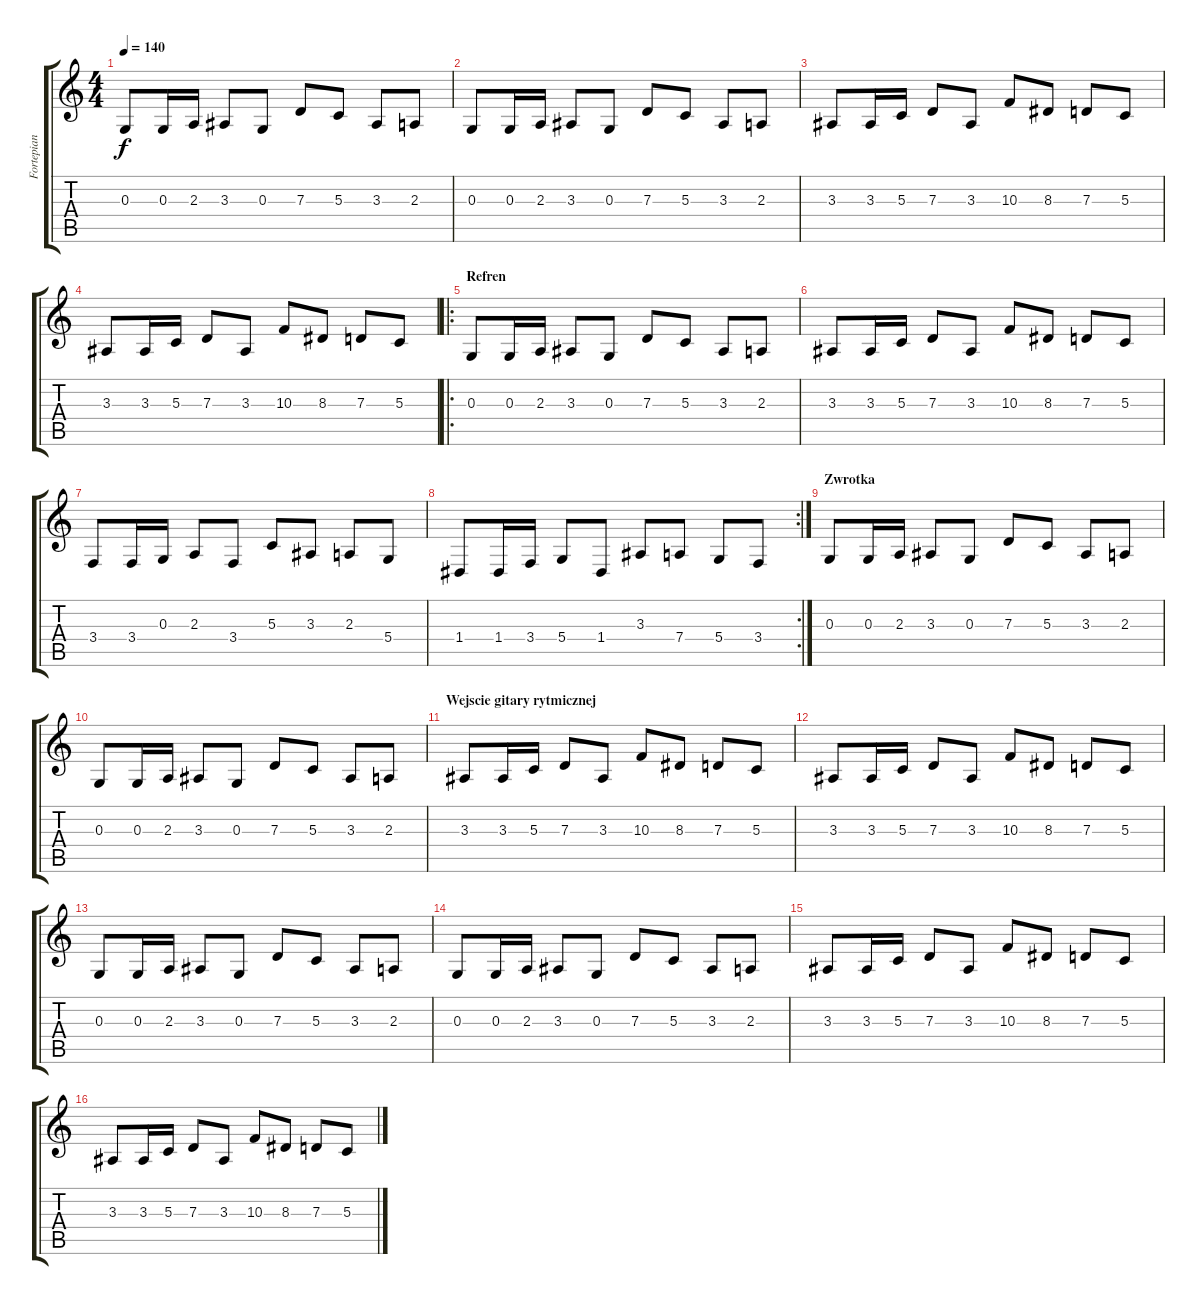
\track ("Fortepian (Kuba)" "Fortepian ") {instrument acousticgrandpiano}
\staff {score tabs}
\tuning (E4 B3 G3 D3 A2 E2) {hide}
\ts (4 4)
\tempo 140
\clef g2
\ks c
0.3.8{dy f} 0.3.16 2.3.16 3.3.8 0.3.8 7.3.8 5.3.8 3.3.8 2.3.8 |
0.3.8 0.3.16 2.3.16 3.3.8 0.3.8 7.3.8 5.3.8 3.3.8 2.3.8 |
3.3.8 3.3.16 5.3.16 7.3.8 3.3.8 10.3.8 8.3.8 7.3.8 5.3.8 |
3.3.8 3.3.16 5.3.16 7.3.8 3.3.8 10.3.8 8.3.8 7.3.8 5.3.8 |
\ro
\section ("" "Refren")
0.3.8 0.3.16 2.3.16 3.3.8 0.3.8 7.3.8 5.3.8 3.3.8 2.3.8 |
3.3.8 3.3.16 5.3.16 7.3.8 3.3.8 10.3.8 8.3.8 7.3.8 5.3.8 |
3.4.8 3.4.16 0.3.16 2.3.8 3.4.8 5.3.8 3.3.8 2.3.8 5.4.8 |
\rc 2
1.4.8 1.4.16 3.4.16 5.4.8 1.4.8 3.3.8 7.4.8 5.4.8 3.4.8 |
\section ("" "Zwrotka")
0.3.8 0.3.16 2.3.16 3.3.8 0.3.8 7.3.8 5.3.8 3.3.8 2.3.8 |
0.3.8 0.3.16 2.3.16 3.3.8 0.3.8 7.3.8 5.3.8 3.3.8 2.3.8 |
\section ("" "Wejscie gitary rytmicznej")
3.3.8 3.3.16 5.3.16 7.3.8 3.3.8 10.3.8 8.3.8 7.3.8 5.3.8 |
3.3.8 3.3.16 5.3.16 7.3.8 3.3.8 10.3.8 8.3.8 7.3.8 5.3.8 |
0.3.8 0.3.16 2.3.16 3.3.8 0.3.8 7.3.8 5.3.8 3.3.8 2.3.8 |
0.3.8 0.3.16 2.3.16 3.3.8 0.3.8 7.3.8 5.3.8 3.3.8 2.3.8 |
3.3.8 3.3.16 5.3.16 7.3.8 3.3.8 10.3.8 8.3.8 7.3.8 5.3.8 |
3.3.8 3.3.16 5.3.16 7.3.8 3.3.8 10.3.8 8.3.8 7.3.8 5.3.8
